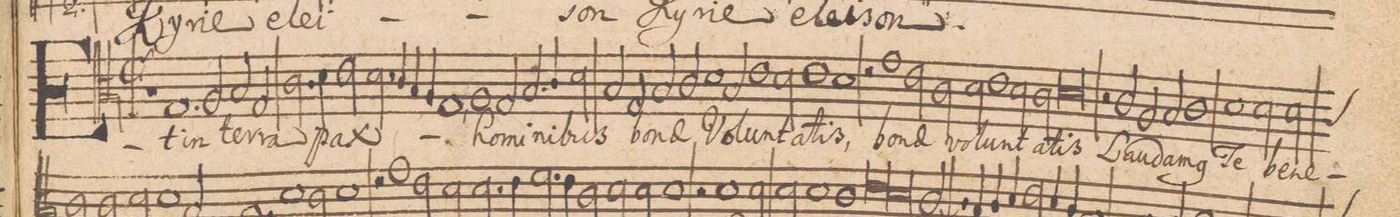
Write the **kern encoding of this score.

**kern	**text
*I"ALTVS.	*
*clefC3	*
*k[]	*
*met(c|)	*
*M2/1	*
1r	.
1.G/	Et
=2-	=2-
2A/	in
2B/	ter-
2G/	-ra
=3-	=3-
*2\right	*
2.c\	pax
4d\	.
2e\	.
2.d\	.
=4-	=4-
4c/	.
4B/	.
4A/	.
1G/,<	.
=5-	=5-
1A/	ho-
2G/	-mi-
2.B/	-ni-
=6-	=6-
4c/	.
2d\	-bus
2B/	.
2G/	bo-
=7-	=7-
2B/	-nae
2c/	.
1d\	Vo-
=8-	=8-
2B/	.
1e\	-lun-
2d\	.
=9-	=9-
1e\	-ta-
1d\	-tis,
=10-	=10-
2re	.
1g\	bo-
2e\	-nae
=11-	=11-
2c\	vo-
2d\	.
1e\	-lun-
=12-	=12-
2d\	-ta-
2c\	.
0d\	-tis
=13-	=13-
2r	.
2c/	Lau-
=14-	=14-
2A/	-da-
2B/	.
1c\	-m(us)
=15-	=15-
1d\	Te
2d\	be-
*custos:c	*
2d\	-ne-
=16-	=16-
*-	*-
